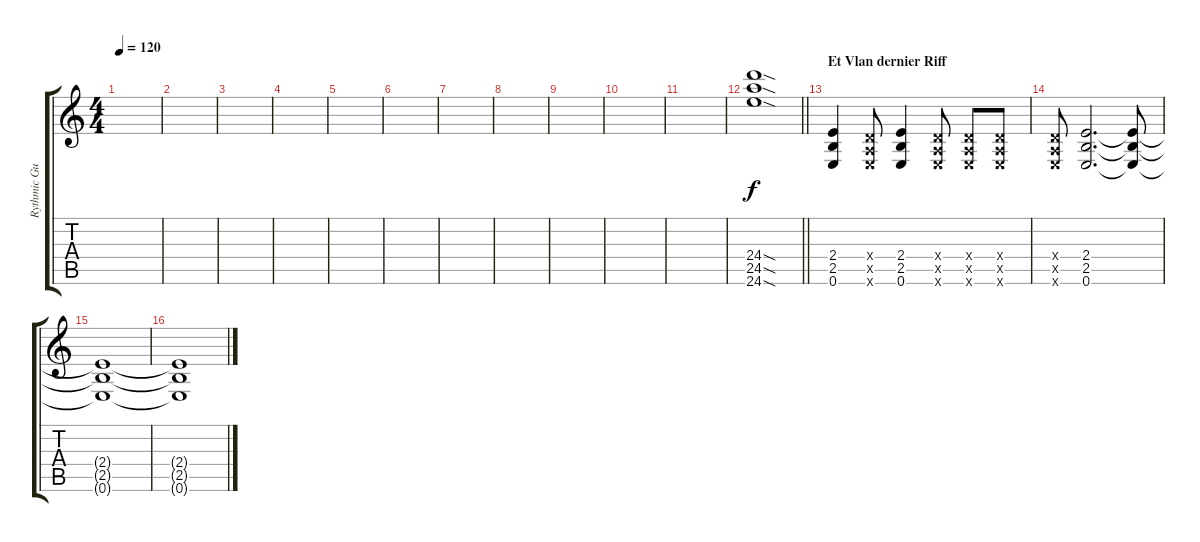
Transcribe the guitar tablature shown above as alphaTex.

\track ("Rythmic Guitar/Double No" "Rythmic Gu") {instrument distortionguitar}
\staff {score tabs}
\tuning (E4 B3 G3 D3 A2 E2) {hide}
\ts (4 4)
\tempo 120
\clef g2
\ks c
|
|
|
|
|
|
|
|
|
|
|
\barLineRight lightlight
(24.4{sod} 24.5{sod} 24.6{sod}).1 |
\section ("" "Et Vlan dernier Riff")
(2.4 2.5 0.6).4 (0.4{x} 0.5{x} 0.6{x}).8 (2.4 2.5 0.6).4 (0.4{x} 0.5{x} 0.6{x}).8 (0.4{x} 0.5{x} 0.6{x}).8 (0.4{x} 0.5{x} 0.6{x}).8 |
(0.4{x} 0.5{x} 0.6{x}).8 (2.4 2.5 0.6).2{d} (2.4{t} 2.5{t} 0.6{t}).8 |
(2.4{t} 2.5{t} 0.6{t}).1 |
(2.4{t} 2.5{t} 0.6{t}).1
